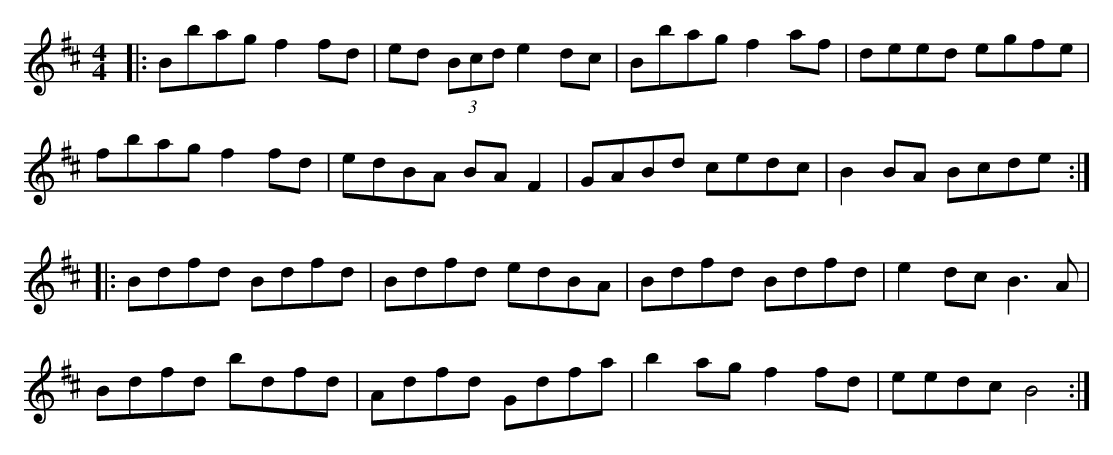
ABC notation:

X:1
M:4/4
K:Bmin
|:Bbag f2fd|ed (3Bcd e2dc|Bbag f2af|deed egfe|
fbag f2fd|edBA BAF2|GABd cedc|B2BA Bcde:|
|:Bdfd Bdfd|Bdfd edBA|Bdfd Bdfd|e2dc B3A|
Bdfd bdfd|Adfd Gdfa|b2ag f2fd|eedc B4:|
